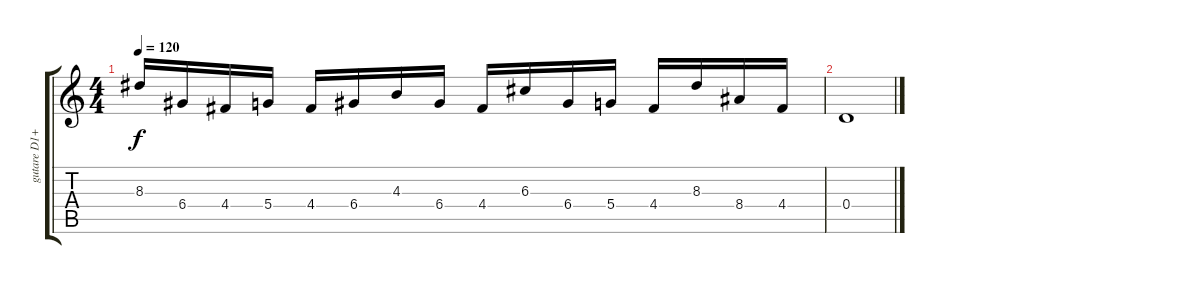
\track ("gutare D1+solo" "gutare D1+") {instrument distortionguitar}
\staff {score tabs}
\tuning (E4 B3 G3 D3 A2 E2) {hide}
\ts (4 4)
\tempo 120
\clef g2
\ks c
8.3.16{dy f} 6.4.16 4.4.16 5.4.16 4.4.16 6.4.16 4.3.16 6.4.16 4.4.16 6.3.16 6.4.16 5.4.16 4.4.16 8.3.16 8.4.16 4.4.16 |
0.4.1
